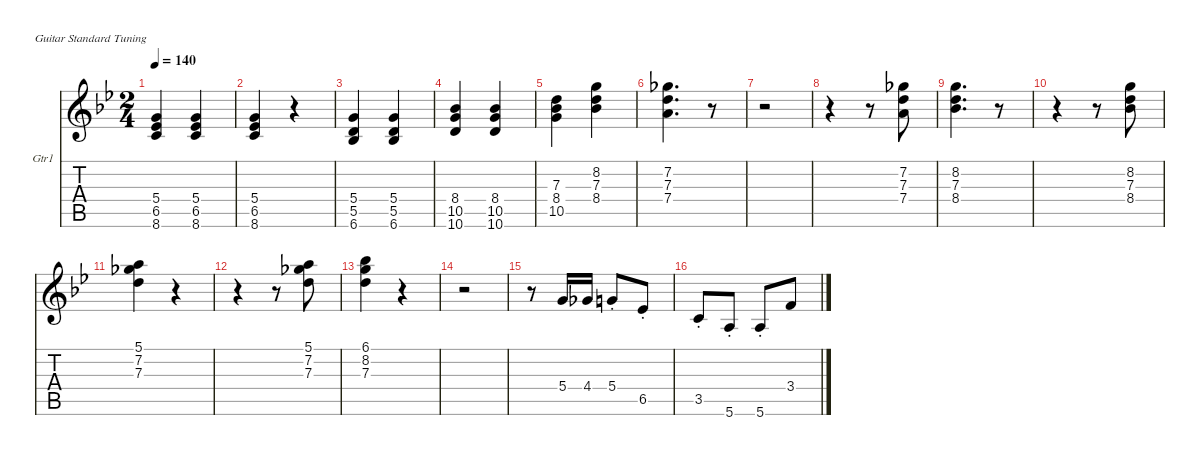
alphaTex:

\defaultSystemsLayout 4
\hideDynamics
\bracketExtendMode nobrackets
\firstSystemTrackNameOrientation horizontal
\otherSystemsTrackNameOrientation horizontal
\track ("Electric Guitar 1" "Gtr1") {instrument distortionguitar}
\staff {score tabs}
\tuning (E4 B3 G3 D3 A2 E2)
\ts (2 4)
\tempo 140
\clef g2
\ks gminor
(8.6 6.5 5.4).4{dy mf} (5.4 6.5 8.6).4 |
(5.4 6.5 8.6).4 r.4 |
(6.6 5.5 5.4).4 (5.4 5.5 6.6).4 |
(10.6 10.5 8.4).4 (8.4 10.5 10.6).4 |
(10.5 8.4 7.3).4 (8.4 7.3 8.2).4 |
(7.4 7.3 7.2).4{d} r.8 |
r.2 |
r.4 r.8 (7.4 7.3 7.2).8 |
(8.4 7.3 8.2).4{d} r.8 |
r.4 r.8 (8.4 7.3 8.2).8 |
(7.3 7.2 5.1).4 r.4 |
r.4 r.8 (7.3 7.2 5.1).8 |
(7.3 8.2 6.1).4 r.4 |
r.2 |
r.8 5.4.16 4.4.16{beam split} 5.4{st}.8 6.5{st}.8 |
3.5{st}.8 5.6{st}.8 5.6{st}.8 3.4.8
